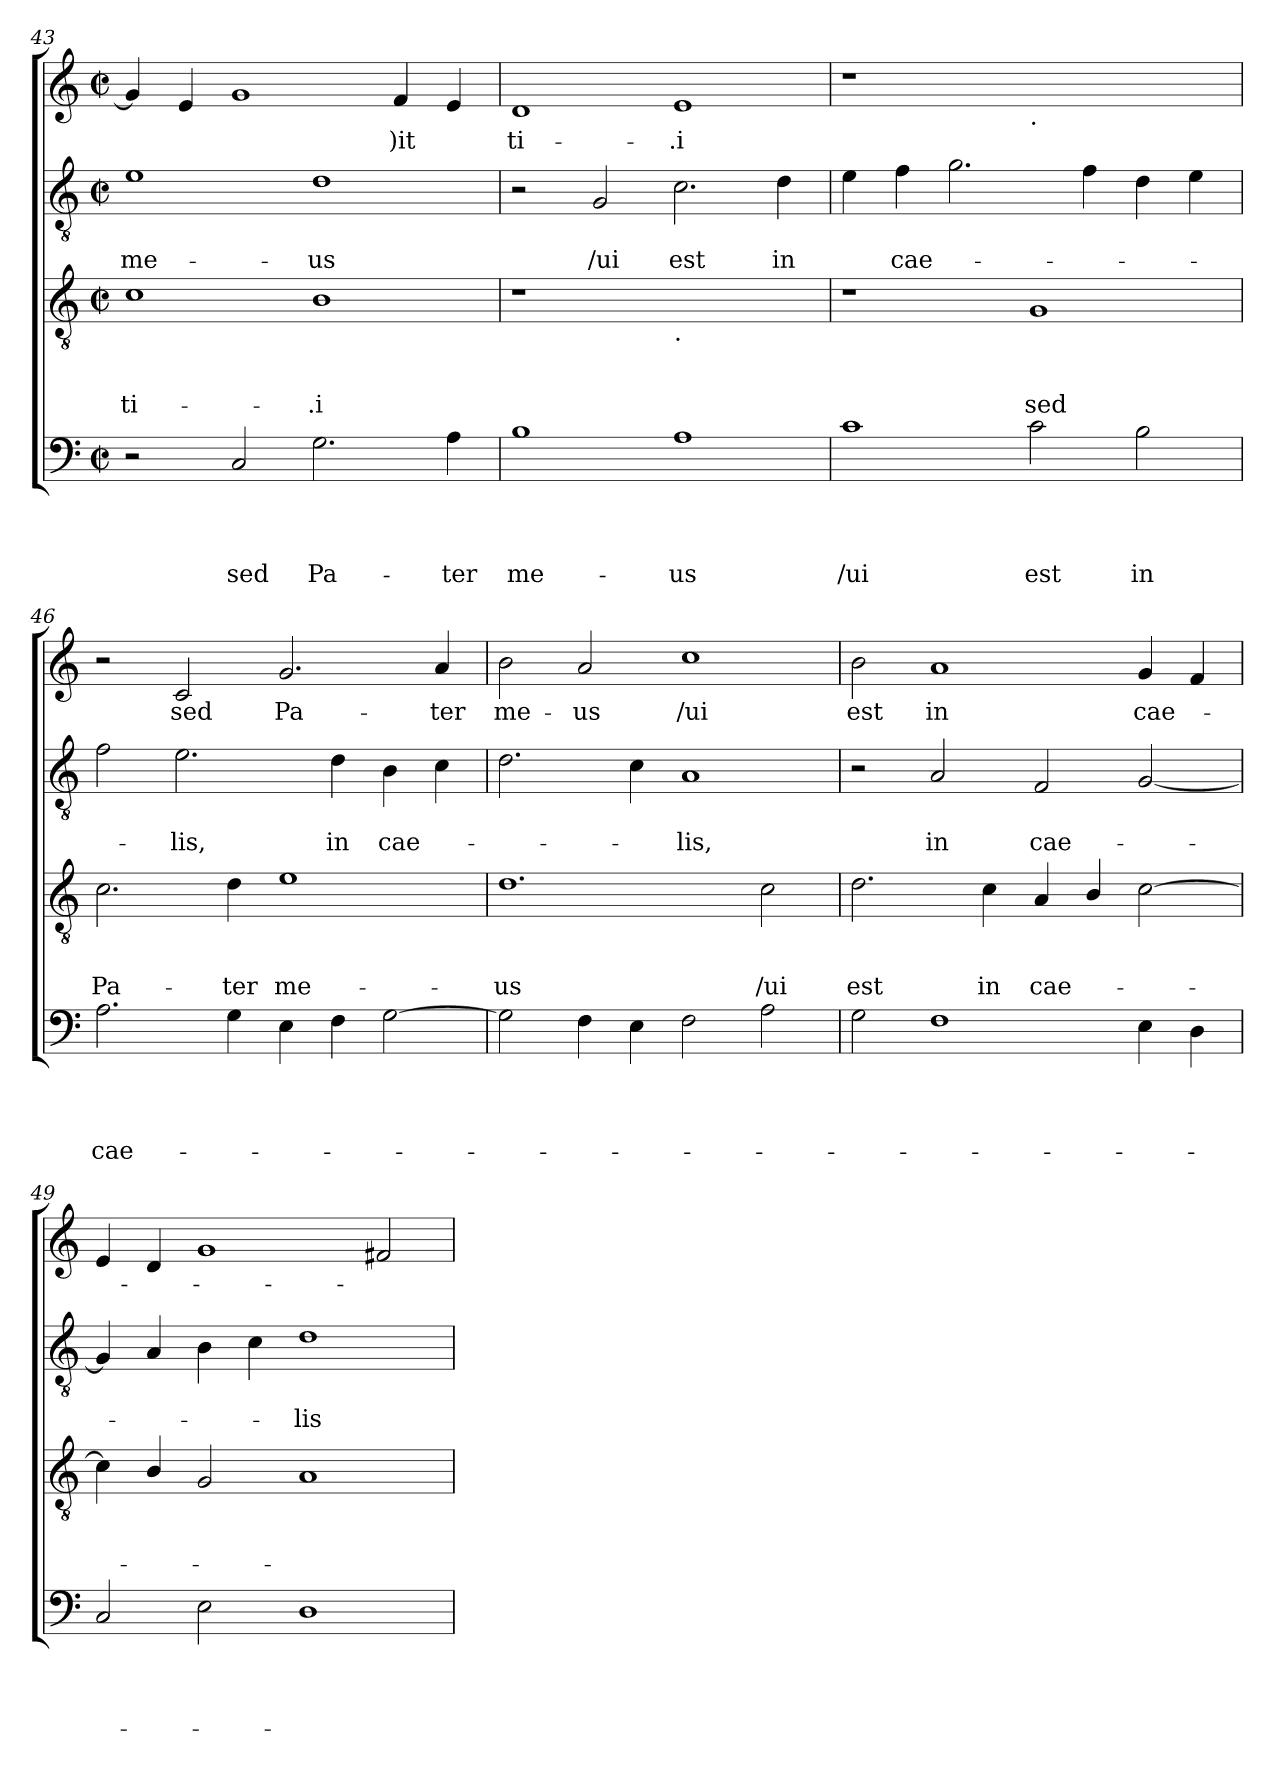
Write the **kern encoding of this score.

**kern	**text	**text	**text	**text	**kern	**text	**text	**text	**kern	**text	**text	**kern	**text
*part4	*part4	*part4	*part4	*part4	*part3	*part3	*part3	*part3	*part2	*part2	*part2	*part1	*part1
*staff4	*staff4	*staff4	*staff4	*staff4	*staff3	*staff3	*staff3	*staff3	*staff2	*staff2	*staff2	*staff1	*staff1
*clefF4	*	*	*	*	*clefGv2	*	*	*	*clefGv2	*	*	*clefG2	*
*k[]	*	*	*	*	*k[]	*	*	*	*k[]	*	*	*k[]	*
*C:	*	*	*	*	*C:	*	*	*	*C:	*	*	*C:	*
*M2/2	*	*	*	*	*M2/2	*	*	*	*M2/2	*	*	*M2/2	*
*met(c|)	*	*	*	*	*met(c|)	*	*	*	*met(c|)	*	*	*met(c|)	*
=43	=43	=43	=43	=43	=43	=43	=43	=43	=43	=43	=43	=43	=43
!	!	!	!	!	!	!	!	!LO:LY:b	!	!	!LO:LY:b	!	!
2r	.	.	.	.	1c	.	.	ti-	1e	.	me-	4g/]	.
.	.	.	.	.	.	.	.	.	.	.	.	4e/	.
!	!	!	!	!LO:LY:b	!	!	!	!	!	!	!	!	!
2C/	.	.	.	sed	.	.	.	.	.	.	.	1g	.
!	!	!	!	!LO:LY:b	!	!	!	!LO:LY:b	!	!	!LO:LY:b	!	!
2.G\	.	.	.	Pa-	1B	.	.	-.i	1d	.	-us	.	.
!	!	!	!	!	!	!	!	!	!	!	!	!	!LO:LY:b
.	.	.	.	.	.	.	.	.	.	.	.	4f/	-)it
!	!	!	!	!LO:LY:b	!	!	!	!	!	!	!	!	!
4A\	.	.	.	-ter	.	.	.	.	.	.	.	4e/	.
!!LO:PB:g=z
=44	=44	=44	=44	=44	=44	=44	=44	=44	=44	=44	=44	=44	=44
!	!	!	!	!LO:LY:b	!	!	!	!	!	!	!	!	!LO:LY:b
1B	.	.	.	me-	1r	.	.	.	2r	.	.	1d	ti-
!	!	!	!	!	!	!	!	!	!	!	!LO:LY:b	!	!
.	.	.	.	.	.	.	.	.	2G/	.	/ui	.	.
!	!	!	!	!	!LO:TX:b:t=.	!	!	!	!	!	!	!	!
!	!	!	!	!LO:LY:b	!	!	!	!	!	!	!LO:LY:b	!	!LO:LY:b
1A	.	.	.	-us	1ryy	.	.	.	2.c\	.	est	1e	-.i
!	!	!	!	!	!	!	!	!	!	!	!LO:LY:b	!	!
.	.	.	.	.	.	.	.	.	4d\	.	in	.	.
=45	=45	=45	=45	=45	=45	=45	=45	=45	=45	=45	=45	=45	=45
!	!	!	!	!LO:LY:b	!	!	!	!	!	!	!	!	!
1c	.	.	.	/ui	1r	.	.	.	4e\	.	.	1r	.
!	!	!	!	!	!	!	!	!	!	!	!LO:LY:b	!	!
.	.	.	.	.	.	.	.	.	4f\	.	cae-	.	.
.	.	.	.	.	.	.	.	.	2.g\	.	.	.	.
!	!	!	!	!	!	!	!	!	!	!	!	!LO:TX:b:t=.	!
!	!	!	!	!LO:LY:b	!	!	!	!LO:LY:b	!	!	!	!	!
2c\	.	.	.	est	1G	.	.	sed	.	.	.	1ryy	.
.	.	.	.	.	.	.	.	.	4f\	.	.	.	.
!	!	!	!	!LO:LY:b	!	!	!	!	!	!	!	!	!
2B\	.	.	.	in	.	.	.	.	4d\	.	.	.	.
.	.	.	.	.	.	.	.	.	4e\	.	.	.	.
=46	=46	=46	=46	=46	=46	=46	=46	=46	=46	=46	=46	=46	=46
!	!	!	!	!LO:LY:b	!	!	!	!LO:LY:b	!	!	!	!	!
2.A\	.	.	.	cae-	2.c\	.	.	Pa-	2f\	.	.	2r	.
!	!	!	!	!	!	!	!	!	!	!	!LO:LY:b	!	!LO:LY:b
.	.	.	.	.	.	.	.	.	2.e\	.	-lis,	2c/	sed
!	!	!	!	!	!	!	!	!LO:LY:b	!	!	!	!	!
4G\	.	.	.	.	4d\	.	.	-ter	.	.	.	.	.
!	!	!	!	!	!	!	!	!LO:LY:b	!	!	!	!	!LO:LY:b
4E\	.	.	.	.	1e	.	.	me-	.	.	.	2.g/	Pa-
!	!	!	!	!	!	!	!	!	!	!	!LO:LY:b	!	!
4F\	.	.	.	.	.	.	.	.	4d\	.	in	.	.
!	!	!	!	!	!	!	!	!	!	!	!LO:LY:b	!	!
[>2G\	.	.	.	.	.	.	.	.	4B\	.	cae-	.	.
!	!	!	!	!	!	!	!	!	!	!	!	!	!LO:LY:b
.	.	.	.	.	.	.	.	.	4c\	.	.	4a/	-ter
=47	=47	=47	=47	=47	=47	=47	=47	=47	=47	=47	=47	=47	=47
!	!	!	!	!	!	!	!	!LO:LY:b	!	!	!	!	!LO:LY:b
2G\]	.	.	.	.	1.d	.	.	-us	2.d\	.	.	2b\	me-
!	!	!	!	!	!	!	!	!	!	!	!	!	!LO:LY:b
4F\	.	.	.	.	.	.	.	.	.	.	.	2a/	-us
4E\	.	.	.	.	.	.	.	.	4c\	.	.	.	.
!	!	!	!	!	!	!	!	!	!	!	!LO:LY:b	!	!LO:LY:b
2F\	.	.	.	.	.	.	.	.	1A	.	-lis,	1cc	/ui
!	!	!	!	!	!	!	!	!LO:LY:b	!	!	!	!	!
2A\	.	.	.	.	2c\	.	.	/ui	.	.	.	.	.
!!LO:PB:g=z
=48	=48	=48	=48	=48	=48	=48	=48	=48	=48	=48	=48	=48	=48
!	!	!	!	!	!	!	!	!LO:LY:b	!	!	!	!	!LO:LY:b
2G\	.	.	.	.	2.d\	.	.	est	2r	.	.	2b\	est
!	!	!	!	!	!	!	!	!	!	!	!LO:LY:b	!	!LO:LY:b
1F	.	.	.	.	.	.	.	.	2A/	.	in	1a	in
!	!	!	!	!	!	!	!	!LO:LY:b	!	!	!	!	!
.	.	.	.	.	4c\	.	.	in	.	.	.	.	.
!	!	!	!	!	!	!	!	!LO:LY:b	!	!	!LO:LY:b	!	!
.	.	.	.	.	4A/	.	.	cae-	2F/	.	cae-	.	.
.	.	.	.	.	4B/	.	.	.	.	.	.	.	.
!	!	!	!	!	!	!	!	!	!	!	!	!	!LO:LY:b
4E\	.	.	.	.	[>2c\	.	.	.	[<2G/	.	.	4g/	cae-
4D\	.	.	.	.	.	.	.	.	.	.	.	4f/	.
=49	=49	=49	=49	=49	=49	=49	=49	=49	=49	=49	=49	=49	=49
2C/	.	.	.	.	4c\]	.	.	.	4G/]	.	.	4e/	.
.	.	.	.	.	4B/	.	.	.	4A/	.	.	4d/	.
2E\	.	.	.	.	2G/	.	.	.	4B\	.	.	1g	.
.	.	.	.	.	.	.	.	.	4c\	.	.	.	.
!	!	!	!	!	!	!	!	!	!	!	!LO:LY:b	!	!
1D	.	.	.	.	1A	.	.	.	1d	.	-lis	.	.
.	.	.	.	.	.	.	.	.	.	.	.	2f#X/	.
=	=	=	=	=	=	=	=	=	=	=	=	=	=
*-	*-	*-	*-	*-	*-	*-	*-	*-	*-	*-	*-	*-	*-
